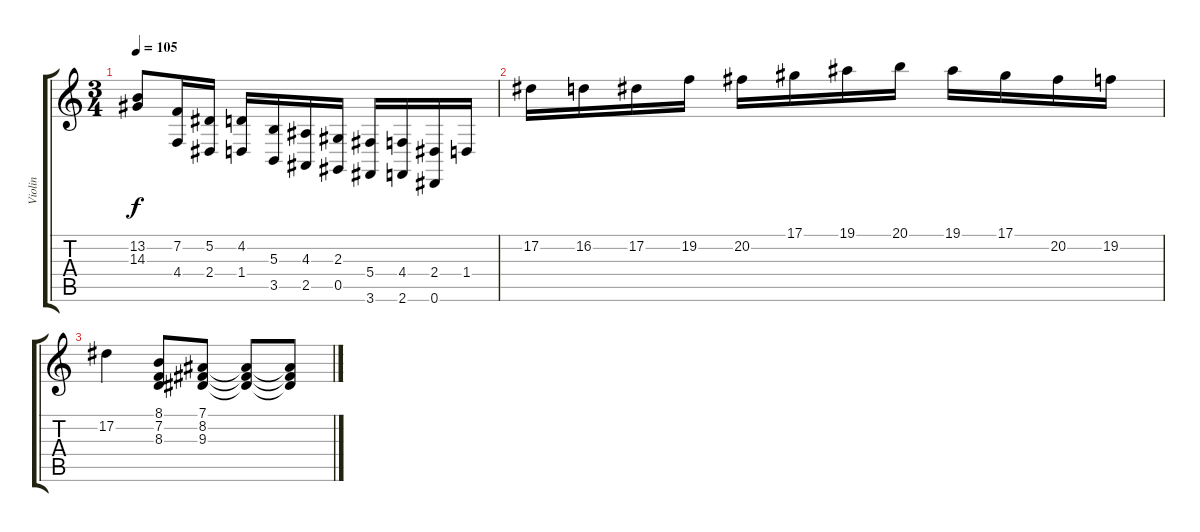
\track ("Violin" "Violin") {instrument violin}
\staff {score tabs}
\tuning (Eb4 Bb3 Gb3 Db3 Ab2 Eb2) {hide}
\ts (3 4)
\tempo 105
\clef g2
\ks c
(13.2 14.3).8{dy f} (7.2 4.4).16 (5.2 2.4).16 (4.2 1.4).16 (5.3 3.5).16 (4.3 2.5).16 (2.3 0.5).16 (5.4 3.6).16 (4.4 2.6).16 (2.4 0.6).16 1.4.16 |
17.2.16 16.2.16 17.2.16 19.2.16 20.2.16 17.1.16 19.1.16 20.1.16 19.1.16 17.1.16 20.2.16 19.2.16 |
17.2.4 (8.1 7.2 8.3).8 (7.1 8.2 9.3).8 (7.1{t} 8.2{t} 9.3{t}).8 (7.1{t} 8.2{t} 9.3{t}).8
